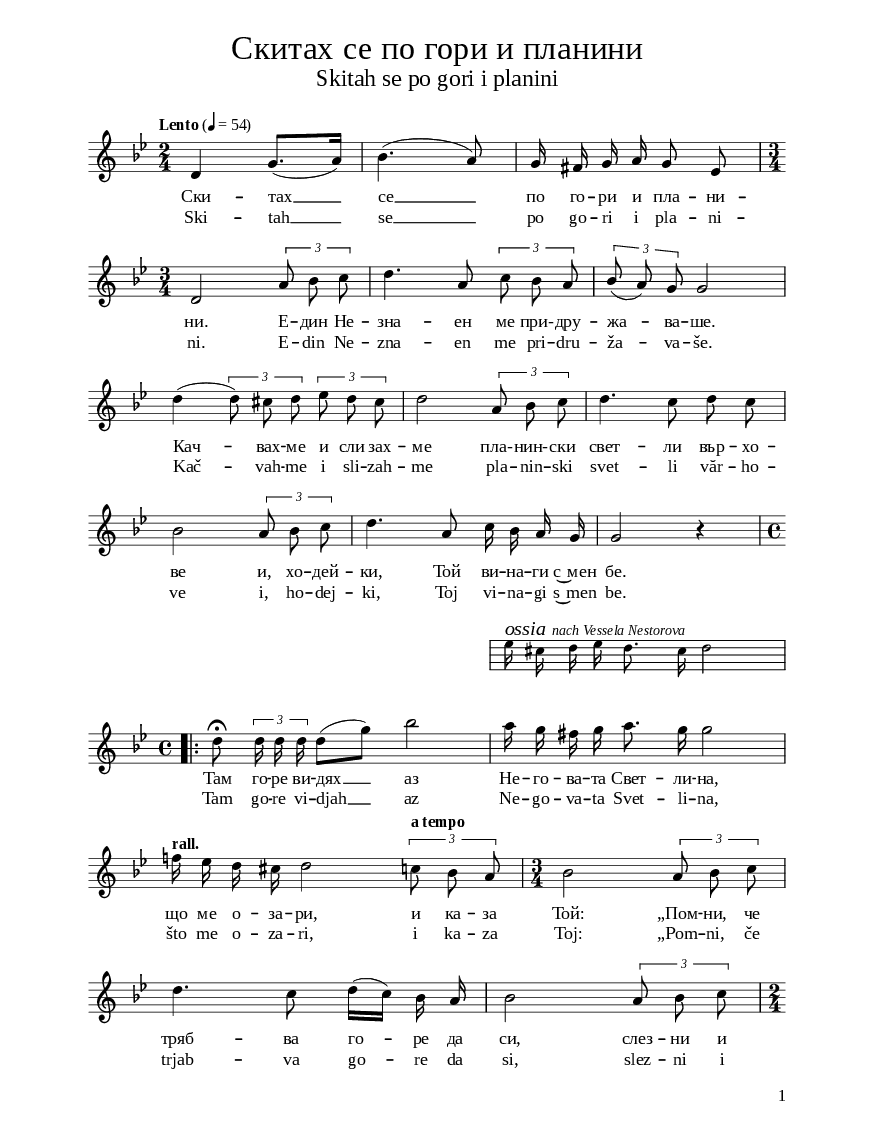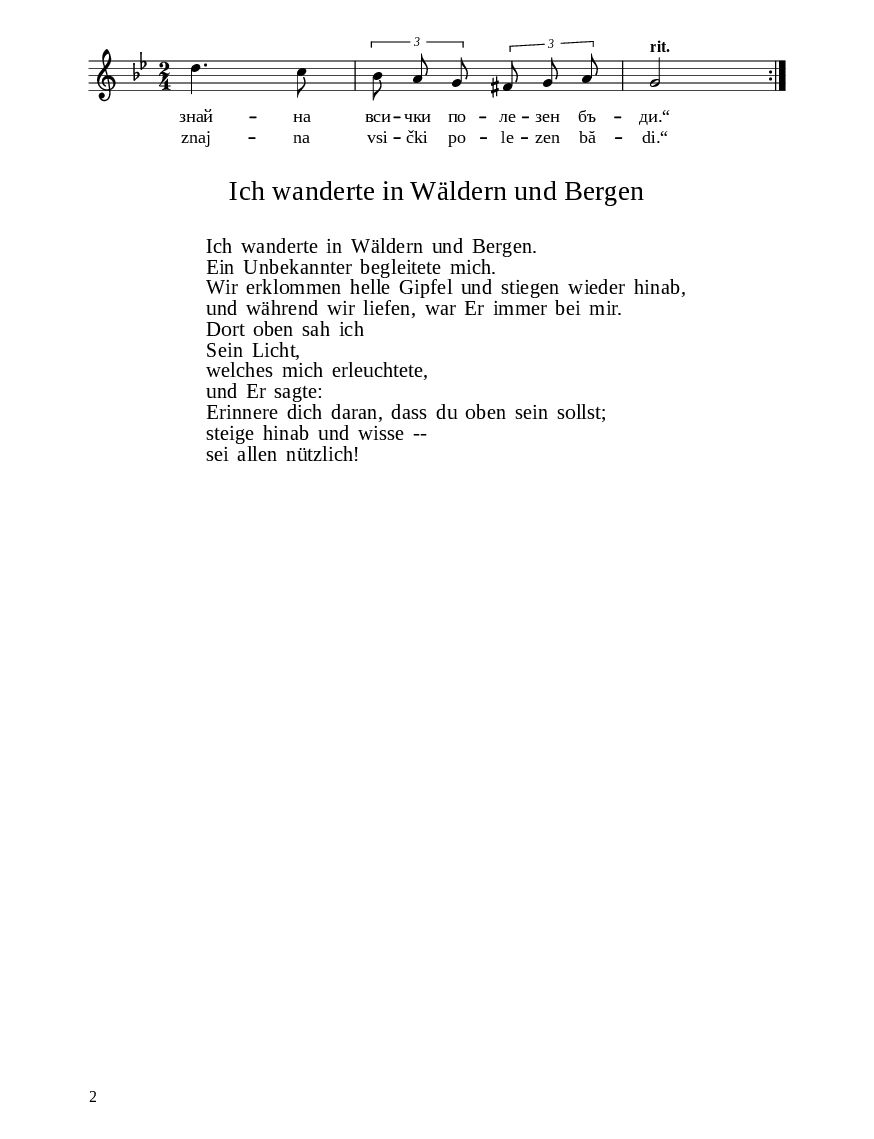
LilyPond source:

\version "2.24.1"

\include "include/globals.ily"

\bookpart {
  \label #'ref133
  \tocItem \markup "Скитах се по гори и планини – Skitah se po gori i planini"
  \include "include/bookpart-paper.ily"
  \score {
    \include "include/score-layout.ily"

    \new Staff = main \relative c' {
      \clef treble
      \key g \minor
      \time 2/4
      \tempoFunc "Lento" 4 "54"
      \autoBeamOff
      d4  g8. (  [a16] ) | % 2
      bes4. (  a8 ) | % 3
      g16  fis16  g16  a16  g8
      es8 \break | % 4
      \time 3/4  | % 4
      d2
      \tupletUp \times 2/3  {
        a'8   bes8  c8
      }
      | % 5
      d4.  a8
      \times 2/3  {
        c8   bes8  a8
      }
      | % 6

      \times 2/3  {
        \stemUp bes8 (   a8 )  g8
      } \stemNeutral
      g2 \break | % 7
      d'4 (
      \times 2/3  {
        d8 )   cis8  d8
      }

      \times 2/3  {
        es8   d8  cis8
      }
      | % 8
      d2
      \times 2/3  {
        a8   bes8  c8
      }
      | % 9
      d4.  c8  d8  c8 \break
      |
      bes2
      \times 2/3  {
        a8   bes8  c8
      }
      | % 11
      d4.  a8  c16  bes16
      a16  g16 | % 12
      g2 r4 \break \repeat volta 2 {
        | % 13
        \time 4/4  | % 13
        d'8 ^\fermata
        \times 2/3  {
          d16  d16  d16 ]
        }
        d8 ( [  g8 ) ]  bes2 | % 14

        <<
          {a16  g16  fis16  g16 a8.  g16  g2}

          \new Staff \with {
            \remove "Time_signature_engraver"
            alignAboveContext = #"main"
            fontSize = #-1
            \override StaffSymbol.staff-space = #(magstep -3)
            \override StaffSymbol.thickness = #(magstep -3)
            firstClef = ##f
          }
          {\autoBeamOff e16 ^\markup { \huge \italic "ossia" \italic "nach Vessela Nestorova"} cis d e d8. cis16 d2 }
        >>
        \break | % 15

        \tempo "rall." f!16 es16
        d16  cis16  d2
        \times 2/3  {
          \tempo "a tempo" c8 bes8
          a8
        }
        | % 16
        \time 3/4  | % 16
        bes2
        \times 2/3  {
          a8  bes8  c8
        }
        \break | % 17
        d4.  c8  d16 ( [  c16
        ) ]  bes16  a16 | % 18
        bes2
        \times 2/3  {
          a8   bes8  c8
        } \time 2/4 \break | % 19
        d4.  c8 |
        \times 2/3  {
          bes8   a8  g8
        }
        \times 2/3  {
          fis8   g8    a8
        } |
        \tempo "rit." g2

      }
    }

    \addlyrics {
      Ски -- тах __  се __  по го -- ри
      и пла -- ни -- ни. Е -- дин Не --
      зна -- ен ме "при-" -- дру -- жа  --
      ва -- ше. Кач -- вах -- ме и сли
      -- зах -- ме "пла-" -- "нин-" -- ски свет --
      ли вър -- хо -- ве и, хо -- дей --
      ки, Той ви -- на -- ги с~мен бе.
      Там го -- ре ви -- дях __  аз Не --
      го -- ва -- та Свет -- ли -- на, що
      ме о -- за -- ри, и ка -- за Той:
      „Пом -- ни, че тряб -- ва го --
      ре да си, слез -- ни и знай -- на
      вси -- чки по -- ле -- зен бъ --
      ди.“
    }
    \addlyrics {
      Ski -- tah __ se __ po go -- ri
      i pla -- ni -- ni. E -- din Ne --
      zna -- en me pri -- dru -- ža  --
      va -- še. Kač -- vah -- me i sli
      -- zah -- me pla -- nin -- ski svet --
      li văr -- ho -- ve i, ho -- dej --
      ki, Toj vi -- na -- gi s~men be.
      Tam go -- re vi -- djah __  az Ne --
      go -- va -- ta Svet -- li -- na, što
      me o -- za -- ri, i ka -- za Toj:
      „Pom -- ni, če trjab -- va go --
      re da si, slez -- ni i znaj -- na
      vsi -- čki po -- le -- zen bă --
      di.“
    }

    \header {
      title = \titleFunc "Скитах се по гори и планини" "Skitah se po gori i planini"
    }

    \midi{}

  } % score



  % include foreign translation(s) of the song
  \version "2.20.0"

\markup \fill-line { \fontsize #deTitleFontSize "Ich wanderte in Wäldern und Bergen" }
\markup \null
\markup \null
\markup \fontsize #deCoupletFontSize {
  \hspace #10
  \override #`(baseline-skip . ,deCoupletBaselineSkip)

  \column {
    \line { " " }


  \line { " " Ich wanderte in Wäldern und Bergen. }

  \line { " " Ein Unbekannter begleitete mich. }

  \line { " " Wir erklommen helle Gipfel und stiegen wieder hinab,  }

  \line { " " und während wir liefen, war Er immer bei mir.  }

  \line { " " Dort oben sah ich }

  \line { " " Sein Licht,  }

  \line { " " welches mich erleuchtete,  }

  \line { " " und Er sagte:  }

  \line { " " Erinnere dich daran, dass du oben sein sollst; }

  \line { " " steige hinab und wisse -- }

  \line { " " sei allen nützlich! }


  }
}


} % bookpart
